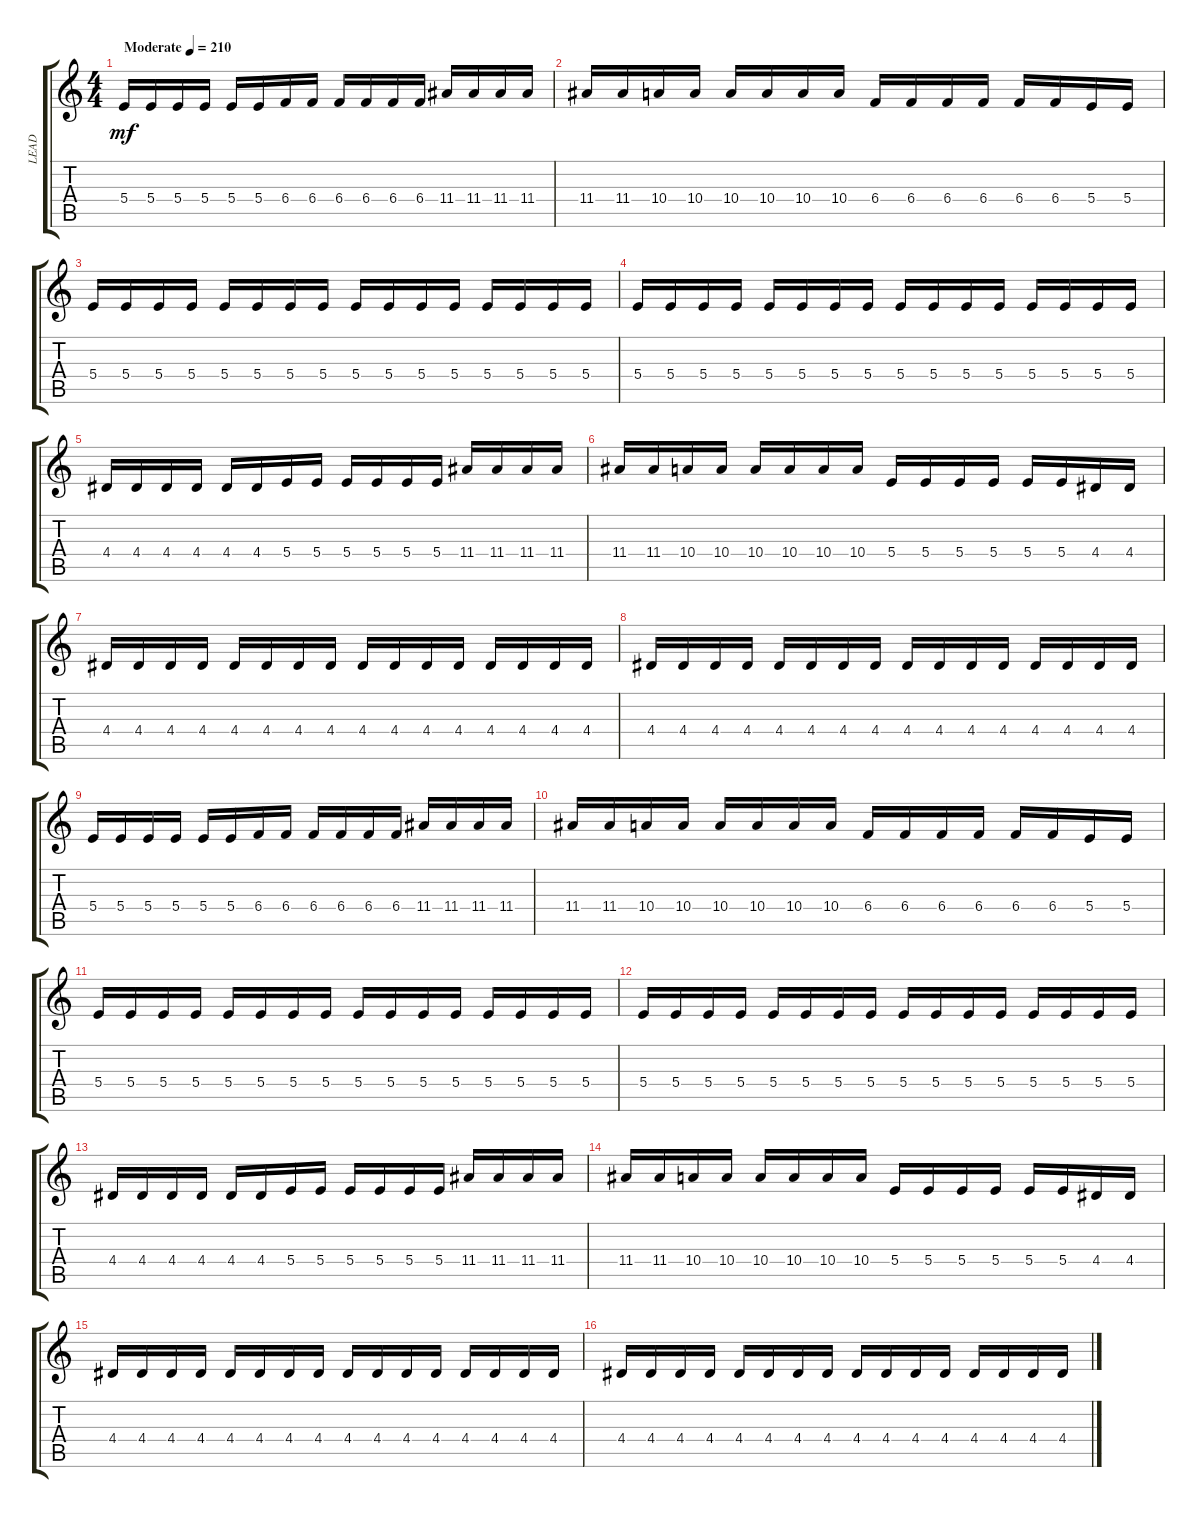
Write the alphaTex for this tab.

\track ("LEAD" "LEAD") {instrument acousticguitarsteel}
\staff {score tabs}
\tuning (Bb3 A3 E3 B2 Gb2 B1) {hide}
\ts (4 4)
\tempo (210 "Moderate")
\clef g2
\ks c
5.4.16{dy mf instrument acousticguitarsteel} 5.4.16 5.4.16 5.4.16 5.4.16 5.4.16 6.4.16 6.4.16 6.4.16 6.4.16 6.4.16 6.4.16 11.4.16 11.4.16 11.4.16 11.4.16 |
11.4.16 11.4.16 10.4.16 10.4.16 10.4.16 10.4.16 10.4.16 10.4.16 6.4.16 6.4.16 6.4.16 6.4.16 6.4.16 6.4.16 5.4.16 5.4.16 |
5.4.16 5.4.16 5.4.16 5.4.16 5.4.16 5.4.16 5.4.16 5.4.16 5.4.16 5.4.16 5.4.16 5.4.16 5.4.16 5.4.16 5.4.16 5.4.16 |
5.4.16 5.4.16 5.4.16 5.4.16 5.4.16 5.4.16 5.4.16 5.4.16 5.4.16 5.4.16 5.4.16 5.4.16 5.4.16 5.4.16 5.4.16 5.4.16 |
4.4.16 4.4.16 4.4.16 4.4.16 4.4.16 4.4.16 5.4.16 5.4.16 5.4.16 5.4.16 5.4.16 5.4.16 11.4.16 11.4.16 11.4.16 11.4.16 |
11.4.16 11.4.16 10.4.16 10.4.16 10.4.16 10.4.16 10.4.16 10.4.16 5.4.16 5.4.16 5.4.16 5.4.16 5.4.16 5.4.16 4.4.16 4.4.16 |
4.4.16 4.4.16 4.4.16 4.4.16 4.4.16 4.4.16 4.4.16 4.4.16 4.4.16 4.4.16 4.4.16 4.4.16 4.4.16 4.4.16 4.4.16 4.4.16 |
4.4.16 4.4.16 4.4.16 4.4.16 4.4.16 4.4.16 4.4.16 4.4.16 4.4.16 4.4.16 4.4.16 4.4.16 4.4.16 4.4.16 4.4.16 4.4.16 |
5.4.16 5.4.16 5.4.16 5.4.16 5.4.16 5.4.16 6.4.16 6.4.16 6.4.16 6.4.16 6.4.16 6.4.16 11.4.16 11.4.16 11.4.16 11.4.16 |
11.4.16 11.4.16 10.4.16 10.4.16 10.4.16 10.4.16 10.4.16 10.4.16 6.4.16 6.4.16 6.4.16 6.4.16 6.4.16 6.4.16 5.4.16 5.4.16 |
5.4.16 5.4.16 5.4.16 5.4.16 5.4.16 5.4.16 5.4.16 5.4.16 5.4.16 5.4.16 5.4.16 5.4.16 5.4.16 5.4.16 5.4.16 5.4.16 |
5.4.16 5.4.16 5.4.16 5.4.16 5.4.16 5.4.16 5.4.16 5.4.16 5.4.16 5.4.16 5.4.16 5.4.16 5.4.16 5.4.16 5.4.16 5.4.16 |
4.4.16 4.4.16 4.4.16 4.4.16 4.4.16 4.4.16 5.4.16 5.4.16 5.4.16 5.4.16 5.4.16 5.4.16 11.4.16 11.4.16 11.4.16 11.4.16 |
11.4.16 11.4.16 10.4.16 10.4.16 10.4.16 10.4.16 10.4.16 10.4.16 5.4.16 5.4.16 5.4.16 5.4.16 5.4.16 5.4.16 4.4.16 4.4.16 |
4.4.16 4.4.16 4.4.16 4.4.16 4.4.16 4.4.16 4.4.16 4.4.16 4.4.16 4.4.16 4.4.16 4.4.16 4.4.16 4.4.16 4.4.16 4.4.16 |
4.4.16 4.4.16 4.4.16 4.4.16 4.4.16 4.4.16 4.4.16 4.4.16 4.4.16 4.4.16 4.4.16 4.4.16 4.4.16 4.4.16 4.4.16 4.4.16
